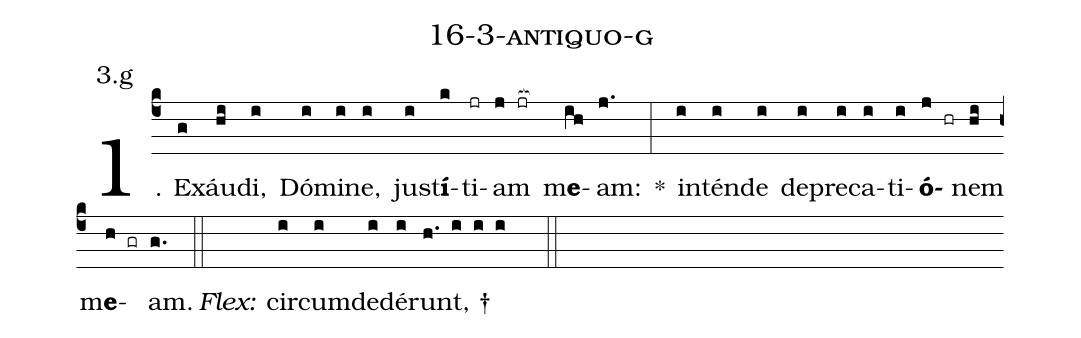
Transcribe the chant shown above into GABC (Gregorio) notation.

name: 16-3-antiquo-g;
annotation: 3.g;
%%
(c4)1. Ex(g)áu(hi)di,(i) Dó(i)mi(i)ne,(i) jus(i)t<b>í</b>(k)ti(jr)am(j jr[ocb:1{]) m<b>e</b>(ih[ocb:0}])am:(j.) *(:) in(i)tén(i)de(i) de(i)pre(i)ca(i)ti(i)<b>ó</b>(j hr)nem(hi) m<b>e</b>(h gr)am.(g.) (::)
<i>Flex:</i>()  cir(i)cum(i)de(i)dé(i)runt, †(h. i i i  ::)
